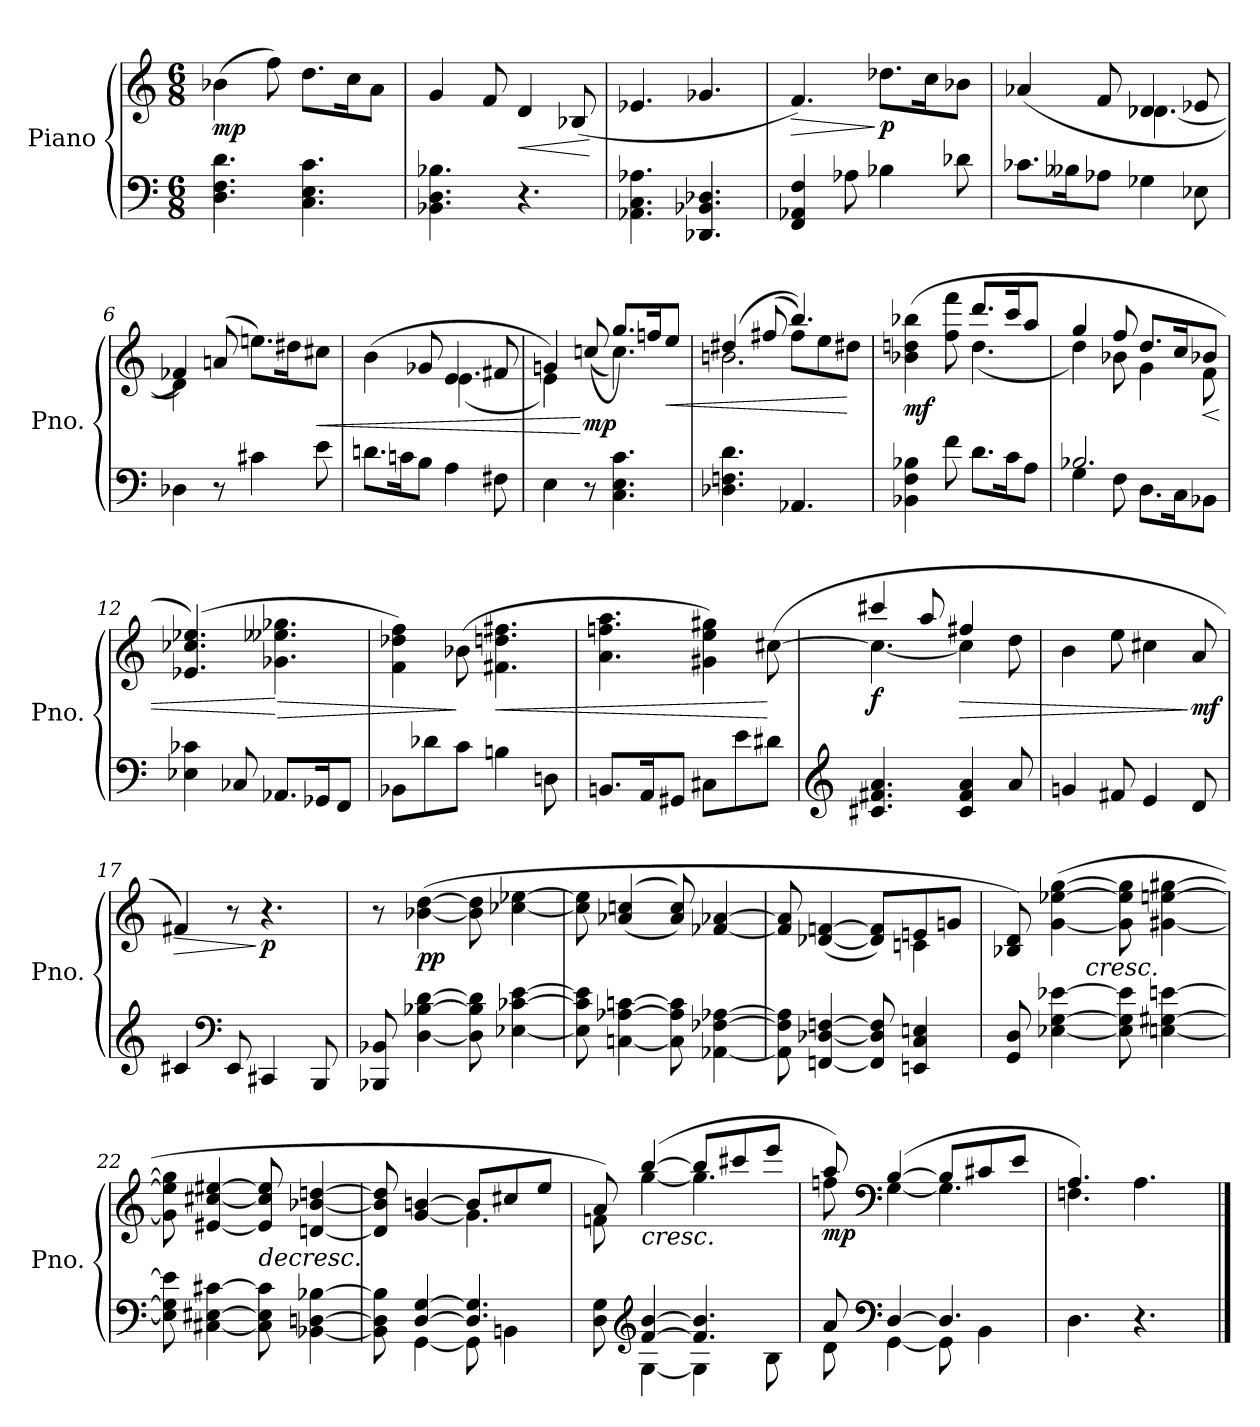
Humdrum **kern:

**kern	**kern	**dynam
*part1	*part1	*part1
*staff2	*staff1	*staff1/2
*I"Piano	*	*
*I'Pno.	*	*
*clefF4	*clefG2	*
*k[]	*k[]	*
*M6/8	*M6/8	*
*MM96	*MM96	*
=1	=1	=1
!	!	!LO:DY:b
4.D\ 4.F\ 4.d\	(>4b-X\	mp
.	8ff\)	.
4.C\ 4.E\ 4.c\	8.dd\L	.
.	16cc\K	.
.	8a\J	.
=2	=2	=2
4.BB-X\ 4.D\ 4.B-X\	4g/	.
.	8f/	.
!	!	!LO:HP:b
4.r	4d/	<
.	(<8B-X/	.
.	.	[
=3	=3	=3
4.AA-X\ 4.C\ 4.A-X\	4.e-X/	.
4.DD-X/ 4.BB-X/ 4.D-X/	4.g-X/	.
=4	=4	=4
!	!	!LO:HP:b
4FF/ 4AA-X/ 4F/	4.f/)	>
8A-X\	.	.
!	!	!LO:DY:n=1:b
4B-X\	8.dd-X\L	] p
.	16cc\K	.
8d-X\	8b-X\J	.
=5	=5	=5
*	*^	*
8.c-X\L	(>4a-X/	4.ryy	.
16B--X\K	.	.	.
8A-X\J	8f/	.	.
4G-X\	4d-X/	[4.d-\	.
8E-X\	8e-X/	.	.
!!LO:LB:g=z	!!
=6	=6	=6	=6
4D-X\	4f-X/)	4d-\]	.
8r	(>8an/	2ryy	.
4c#X\	8.een\L)	.	.
.	16dd#X\K	.	.
!	!	!	!LO:HP:b
8e\	8cc#X\J	.	<
=7	=7	=7	=7
8.dn\L	(>4b\	4.ryy	.
16cn\K	.	.	.
8B\J	8g-X/	.	.
4A\	4e/	(<4.e\	.
8F#X\	8f#X/	.	.
=8	=8	=8	=8
4E\	4gn/)	4e\)	.
!	!	!	!LO:DY:n=1:b
8r	(>(<8ccn/	8ryy	[ mp
4.C\ 4.E\ 4.c\	8.gg/L)	4.cc\)	.
.	16ffn/K	.	.
!	!	!	!LO:HP:b
.	8ee/J	.	<
=9	=9	=9	=9
*	*	*^	*
4.D-X\ 4.Fn\ 4.d\	(>4dd#X/	2.bn\	4.ryy	.
.	(<8ff#X/	.	.	.
4.AA-X/	8ff#\L)	.	4.bb/)	.
.	8ee\	.	.	.
.	8dd#X\J	.	.	[
*	*	*v	*v	*
=10	=10	=10	=10
!	!	!	!LO:DY:b
4BB-X\ 4F\ 4B-X\	(>4b-X\ 4ddn\ 4bb-X\	4.ryy	mf
8f\	8ff\ 8fff\	.	.
8.d\L	8.ddd/L	(<4.dd\	.
16c\K	16ccc/K	.	.
8A\J	8aa/J	.	.
!!LO:LB:g=z	!!
=11	=11	=11	=11
*^	*	*	*
2.B-X/	4G\	4gg/	4dd\)	.
.	8F\	8ff/	8b-X\	.
.	8.D\L	8.dd/L	4g\	.
.	16C\K	16cc/K	.	.
!	!	!	!	!LO:HP:b
.	8BB-X\J	8b-X/J	8f\	<
*v	*v	*	*	*
*	*v	*v	*
=12	=12	=12
4E-X\ 4c-X\	(>4.e-X/ 4.cc-X/ 4.ee-X/)	.
8C-X/	.	.
!	!	!LO:HP:n=1:b
8.AA-X/L	4.g-X\ 4.ee--X\ 4.gg-X\	[ >
16GG-X/K	.	.
8FF/J	.	.
=13	=13	=13
8BB-X\L	4f\ 4dd-X\ 4ff\)	.
8d-X\	.	.
8c\J	(>8b-X\	]
!	!	!LO:HP:b
4Bn\	4.f#X\ 4.ddn\ 4.ff#X\	<
8Dn\	.	.
=14	=14	=14
8.BBn/L	4.a\ 4.ffn\ 4.aa\	.
16AA/K	.	.
8GG#X/J	.	.
8C#X\L	4g#X\ 4ee\ 4gg#X\)	.
8e\	.	.
8d#X\J	(>[8cc#X\	[
=15	=15	=15
*clefG2	*	*
*	*^	*
!	!	!	!LO:DY:b
4.c#X/ 4.f#X/ 4.a/	4ccc#X/	4.cc#\_	f
.	8aa/	.	.
!	!	!	!LO:HP:b
4c#/ 4f#/ 4a/	4ff#X/	4cc#\]	>
8a/	8ryy	8dd\	.
*	*v	*v	*
!!LO:LB:g=z
=16	=16	=16
4gn/	4b\	.
8f#X/	8ee\	.
4e/	4cc#X\	.
!	!	!LO:DY:n=1:b
8d/	8a/	] mf
=17	=17	=17
!	!	!LO:HP:b
4c#X/	4f#X/)	>
*clefF4	*	*
8EE/	8r	.
!	!	!LO:DY:n=1:b
4CC#X/	4.r	] p
8BBB/	.	.
=18	=18	=18
8BBB-X/ 8BB-X/	8r	.
!	!	!LO:DY:b
[4D\ [4B-X\ [4d\	(>[4b-X\ [4dd\	pp
8D\] 8B-\] 8d\]	8b-\] 8dd\]	.
[4E-X\ [4c-X\ [4e\	[4cc-X\ [4ee-X\	.
=19	=19	=19
8E-\] 8c-\] 8e\]	8cc-\] 8ee-\]	.
[4Cn\ [4A-X\ [4cn\	(<(>4a-X/ 4ccn/	.
8C\] 8A-\] 8c\]	8a-/ 8cc/))	.
[4AA-X\ [4F-X\ [4A-X\	[4f-X/ [4a-X/	.
=20	=20	=20
*	*^	*
8AA-\] 8F-\] 8A-\]	8f-/] 8a-/]	2ryy	.
[4FFn/ [4D-X/ [4Fn/	(>[4d-X/ [4fn/	.	.
8FF/] 8D-/] 8F/]	8d-/] 8f/]L)	.	.
4EEn/ 4C/ 4En/	8en/	4cn\	.
.	8gn/J	.	.
!!LO:LB:g=z	!!
=21	=21	=21	=21
8GG/ 8D/	8ryy	8B-X/ 8d/)	.
[4E-X\ [4G\ [4e-X\	(>[4g\ [4ee-X\ [4gg\	8ryy	.
!	!	!	!LO:HP:b
.	.	8ryy	<
8E-\] 8G\] 8e-\]	8g\] 8ee-\] 8gg\]	4ryy	.
[4En\ [4G#X\ [4en\	[4g#X\ [4een\ [4gg#X\	.	.
.	.	8ryy	.
*	*v	*v	*
=22	=22	=22
8E\] 8G#\] 8e\]	8g#\] 8ee\] 8gg#\]	.
[4C#X\ [4E#X\ [4c#X\	[4e#X/ [4cc#X/ [4ee#X/	.
!	!	!LO:HP:b
8C#\] 8E#\] 8c#\]	8e#/] 8cc#/] 8ee#/]	>
[4BB-X\ [4Dn\ [4B-X\	[4dn/ [4b-X/ [4ddn/	[
=23	=23	=23
*^	*^	*
8BB-\] 8D\] 8B-\]	8ryy	8d/] 8b-/] 8dd/]	4.ryy	.
[4D/ [4G/	[4GG\	[4g/ [4bn/	.	.
4.D/] 4.G/]	8GG\]	8b/L]	4.g\]	.
.	4BBn\	8cc#X/	.	.
.	.	8ee/J	.	.
=24	=24	=24	=24	=24
8D\ 8G\	8ryy	8a/)	8fn\	.
*clefG2	*	*	*	*
!	!	!	!	!LO:HP:b
[4f/ [4b/	[4G\	(>[4bb/	[4gg\	<
4.f/] 4.b/]	4G\]	8bb/L]	4.gg\]	.
.	.	8ccc#X/	.	.
.	8B\	8eee/J	.	.
*v	*v	*	*	*
*	*v	*v	*
.	.	]
!!LO:PB:g=z
=25	=25	=25
*^	*^	*
!	!	!	!	!LO:DY:b
8a/	8d\	8aa/)	8ffn\	mp
*clefF4	*	*clefF4	*	*
[4D/	[4GG\	(>[4B/	[4G\	.
4.D/]	8GG\]	8B/L]	4.G\]	.
.	4BB\	8c#X/	.	.
.	.	8e/J	.	.
*v	*v	*	*	*
=26	=26	=26	=26
4.D\	4.A/)	4.Fn\	.
4.r	4ryy	4.A\	.
.	8ryy	.	.
*	*v	*v	*
.	.	[
==	==	==
*-	*-	*-
